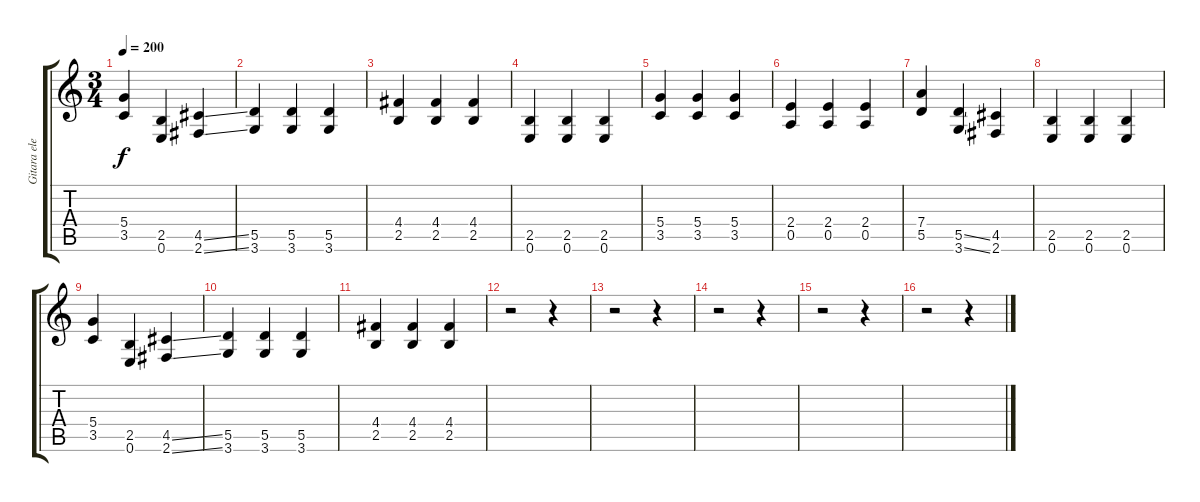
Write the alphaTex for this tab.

\track ("Gitara elektryczna 2" "Gitara ele") {instrument overdrivenguitar}
\staff {score tabs}
\tuning (E4 B3 G3 D3 A2 E2) {hide}
\ts (3 4)
\tempo 200
\clef g2
\ks c
(5.4 3.5).4{dy f} (2.5 0.6).4 (4.5{ss} 2.6{ss}).4 |
(5.5 3.6).4 (5.5 3.6).4 (5.5 3.6).4 |
(4.4 2.5).4 (4.4 2.5).4 (4.4 2.5).4 |
(2.5 0.6).4 (2.5 0.6).4 (2.5 0.6).4 |
(5.4 3.5).4 (5.4 3.5).4 (5.4 3.5).4 |
(2.4 0.5).4 (2.4 0.5).4 (2.4 0.5).4 |
(7.4 5.5).4 (5.5{ss} 3.6{ss}).4 (4.5 2.6).4 |
(2.5 0.6).4 (2.5 0.6).4 (2.5 0.6).4 |
(5.4 3.5).4 (2.5 0.6).4 (4.5{ss} 2.6{ss}).4 |
(5.5 3.6).4 (5.5 3.6).4 (5.5 3.6).4 |
(4.4 2.5).4 (4.4 2.5).4 (4.4 2.5).4 |
r.2 r.4 |
r.2 r.4 |
r.2 r.4 |
r.2 r.4 |
r.2 r.4
